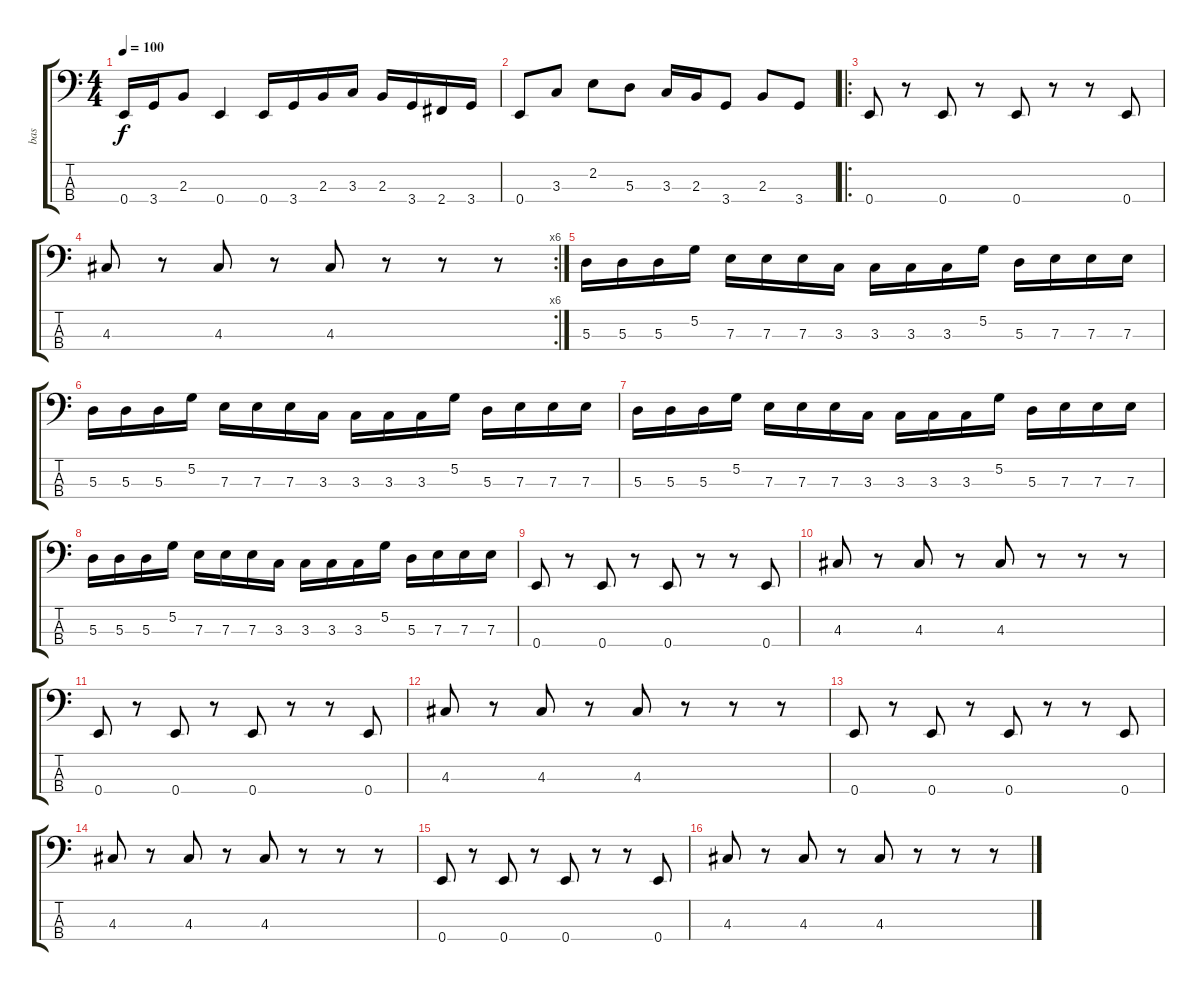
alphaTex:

\track ("bas" "bas") {instrument electricbasspick}
\staff {score tabs}
\tuning (G2 D2 A1 E1) {hide}
\ts (4 4)
\tempo 100
\clef f4
\ks c
0.4.16{dy f} 3.4.16 2.3.8 0.4.4 0.4.16 3.4.16 2.3.16 3.3.16 2.3.16 3.4.16 2.4.16 3.4.16 |
0.4.8 3.3.8 2.2.8 5.3.8 3.3.16 2.3.16 3.4.8 2.3.8 3.4.8 |
\ro
0.4.8 r.8 0.4.8 r.8 0.4.8 r.8 r.8 0.4.8 |
\rc 6
4.3.8 r.8 4.3.8 r.8 4.3.8 r.8 r.8 r.8 |
5.3.16 5.3.16 5.3.16 5.2.16 7.3.16 7.3.16 7.3.16 3.3.16 3.3.16 3.3.16 3.3.16 5.2.16 5.3.16 7.3.16 7.3.16 7.3.16 |
5.3.16 5.3.16 5.3.16 5.2.16 7.3.16 7.3.16 7.3.16 3.3.16 3.3.16 3.3.16 3.3.16 5.2.16 5.3.16 7.3.16 7.3.16 7.3.16 |
5.3.16 5.3.16 5.3.16 5.2.16 7.3.16 7.3.16 7.3.16 3.3.16 3.3.16 3.3.16 3.3.16 5.2.16 5.3.16 7.3.16 7.3.16 7.3.16 |
5.3.16 5.3.16 5.3.16 5.2.16 7.3.16 7.3.16 7.3.16 3.3.16 3.3.16 3.3.16 3.3.16 5.2.16 5.3.16 7.3.16 7.3.16 7.3.16 |
0.4.8 r.8 0.4.8 r.8 0.4.8 r.8 r.8 0.4.8 |
4.3.8 r.8 4.3.8 r.8 4.3.8 r.8 r.8 r.8 |
0.4.8 r.8 0.4.8 r.8 0.4.8 r.8 r.8 0.4.8 |
4.3.8 r.8 4.3.8 r.8 4.3.8 r.8 r.8 r.8 |
0.4.8 r.8 0.4.8 r.8 0.4.8 r.8 r.8 0.4.8 |
4.3.8 r.8 4.3.8 r.8 4.3.8 r.8 r.8 r.8 |
0.4.8 r.8 0.4.8 r.8 0.4.8 r.8 r.8 0.4.8 |
4.3.8 r.8 4.3.8 r.8 4.3.8 r.8 r.8 r.8
